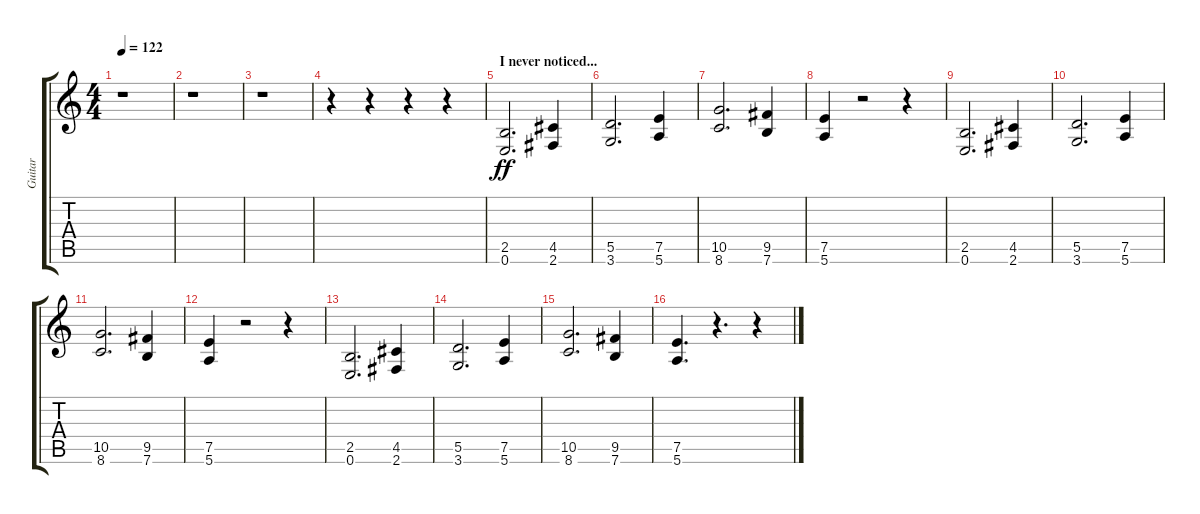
\track ("Guitar" "Guitar") {instrument distortionguitar}
\staff {score tabs}
\tuning (E4 B3 G3 D3 A2 E2) {hide}
\ts (4 4)
\section ("" "")
\tempo 122
\clef g2
\ks c
r.1{dy f} |
r.1 |
r.1 |
r.4 r.4 r.4 r.4 |
\section ("" "I never noticed...")
(2.5 0.6).2{d dy ff} (4.5 2.6).4 |
(5.5 3.6).2{d} (7.5 5.6).4 |
(10.5 8.6).2{d} (9.5 7.6).4 |
(7.5 5.6).4 r.2 r.4 |
(2.5 0.6).2{d} (4.5 2.6).4 |
(5.5 3.6).2{d} (7.5 5.6).4 |
(10.5 8.6).2{d} (9.5 7.6).4 |
(7.5 5.6).4 r.2 r.4 |
(2.5 0.6).2{d} (4.5 2.6).4 |
(5.5 3.6).2{d} (7.5 5.6).4 |
(10.5 8.6).2{d} (9.5 7.6).4 |
(7.5 5.6).4{d} r.4{d} r.4
